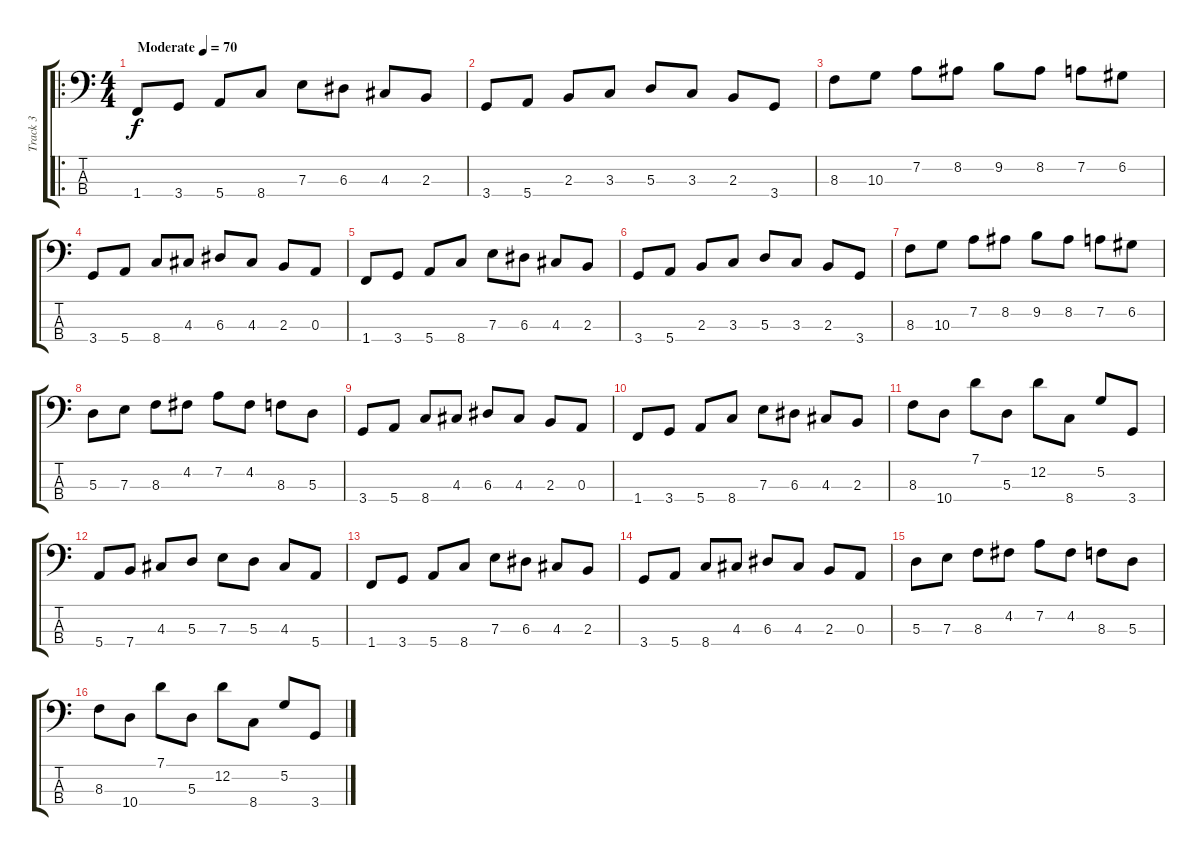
\track ("Track 3" "Track 3") {instrument electricbassfinger}
\staff {score tabs}
\tuning (G2 D2 A1 E1) {hide}
\ro
\ts (4 4)
\tempo (70 "Moderate")
\clef f4
\ks c
1.4.8{dy f instrument electricbassfinger} 3.4.8 5.4.8 8.4.8 7.3.8 6.3.8 4.3.8 2.3.8 |
3.4.8 5.4.8 2.3.8 3.3.8 5.3.8 3.3.8 2.3.8 3.4.8 |
8.3.8 10.3.8 7.2.8 8.2.8 9.2.8 8.2.8 7.2.8 6.2.8 |
3.4.8 5.4.8 8.4.8 4.3.8 6.3.8 4.3.8 2.3.8 0.3.8 |
1.4.8 3.4.8 5.4.8 8.4.8 7.3.8 6.3.8 4.3.8 2.3.8 |
3.4.8 5.4.8 2.3.8 3.3.8 5.3.8 3.3.8 2.3.8 3.4.8 |
8.3.8 10.3.8 7.2.8 8.2.8 9.2.8 8.2.8 7.2.8 6.2.8 |
5.3.8 7.3.8 8.3.8 4.2.8 7.2.8 4.2.8 8.3.8 5.3.8 |
3.4.8 5.4.8 8.4.8 4.3.8 6.3.8 4.3.8 2.3.8 0.3.8 |
1.4.8 3.4.8 5.4.8 8.4.8 7.3.8 6.3.8 4.3.8 2.3.8 |
8.3.8 10.4.8 7.1.8 5.3.8 12.2.8 8.4.8 5.2.8 3.4.8 |
5.4.8 7.4.8 4.3.8 5.3.8 7.3.8 5.3.8 4.3.8 5.4.8 |
1.4.8 3.4.8 5.4.8 8.4.8 7.3.8 6.3.8 4.3.8 2.3.8 |
3.4.8 5.4.8 8.4.8 4.3.8 6.3.8 4.3.8 2.3.8 0.3.8 |
5.3.8 7.3.8 8.3.8 4.2.8 7.2.8 4.2.8 8.3.8 5.3.8 |
8.3.8 10.4.8 7.1.8 5.3.8 12.2.8 8.4.8 5.2.8 3.4.8
